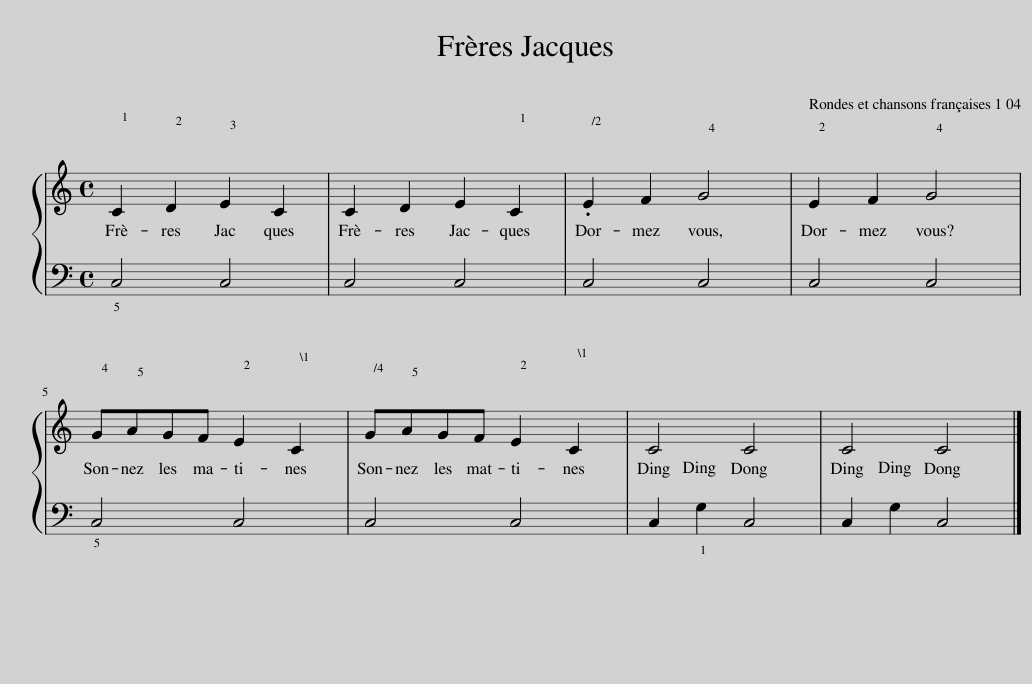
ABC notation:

X:1
%%score { 1 | 2 }
L:1/8
M:4/4
I:linebreak $
K:C
V:1 treble
V:2 bass
V:1
 !1!C2 !2!D2 !3!E2 C2 | C2 D2 E2 !1!C2 | !/2!E2 F2 !4!G4 | !2!E2 F2 !4!G4 |$ !4!G!5!AGF !2!E2 !\1!C2 | %5
 !/4!G!5!AGF !2!E2 !\1!C2 | C4 C4 | C4 C4 |] %8
V:2
 !5!C,4 C,4 | C,4 C,4 | C,4 C,4 | C,4 C,4 |$ !5!C,4 C,4 | %5
 C,4 C,4 | C,2 !1!G,2 C,4 | C,2 G,2 C,4 |] %8
